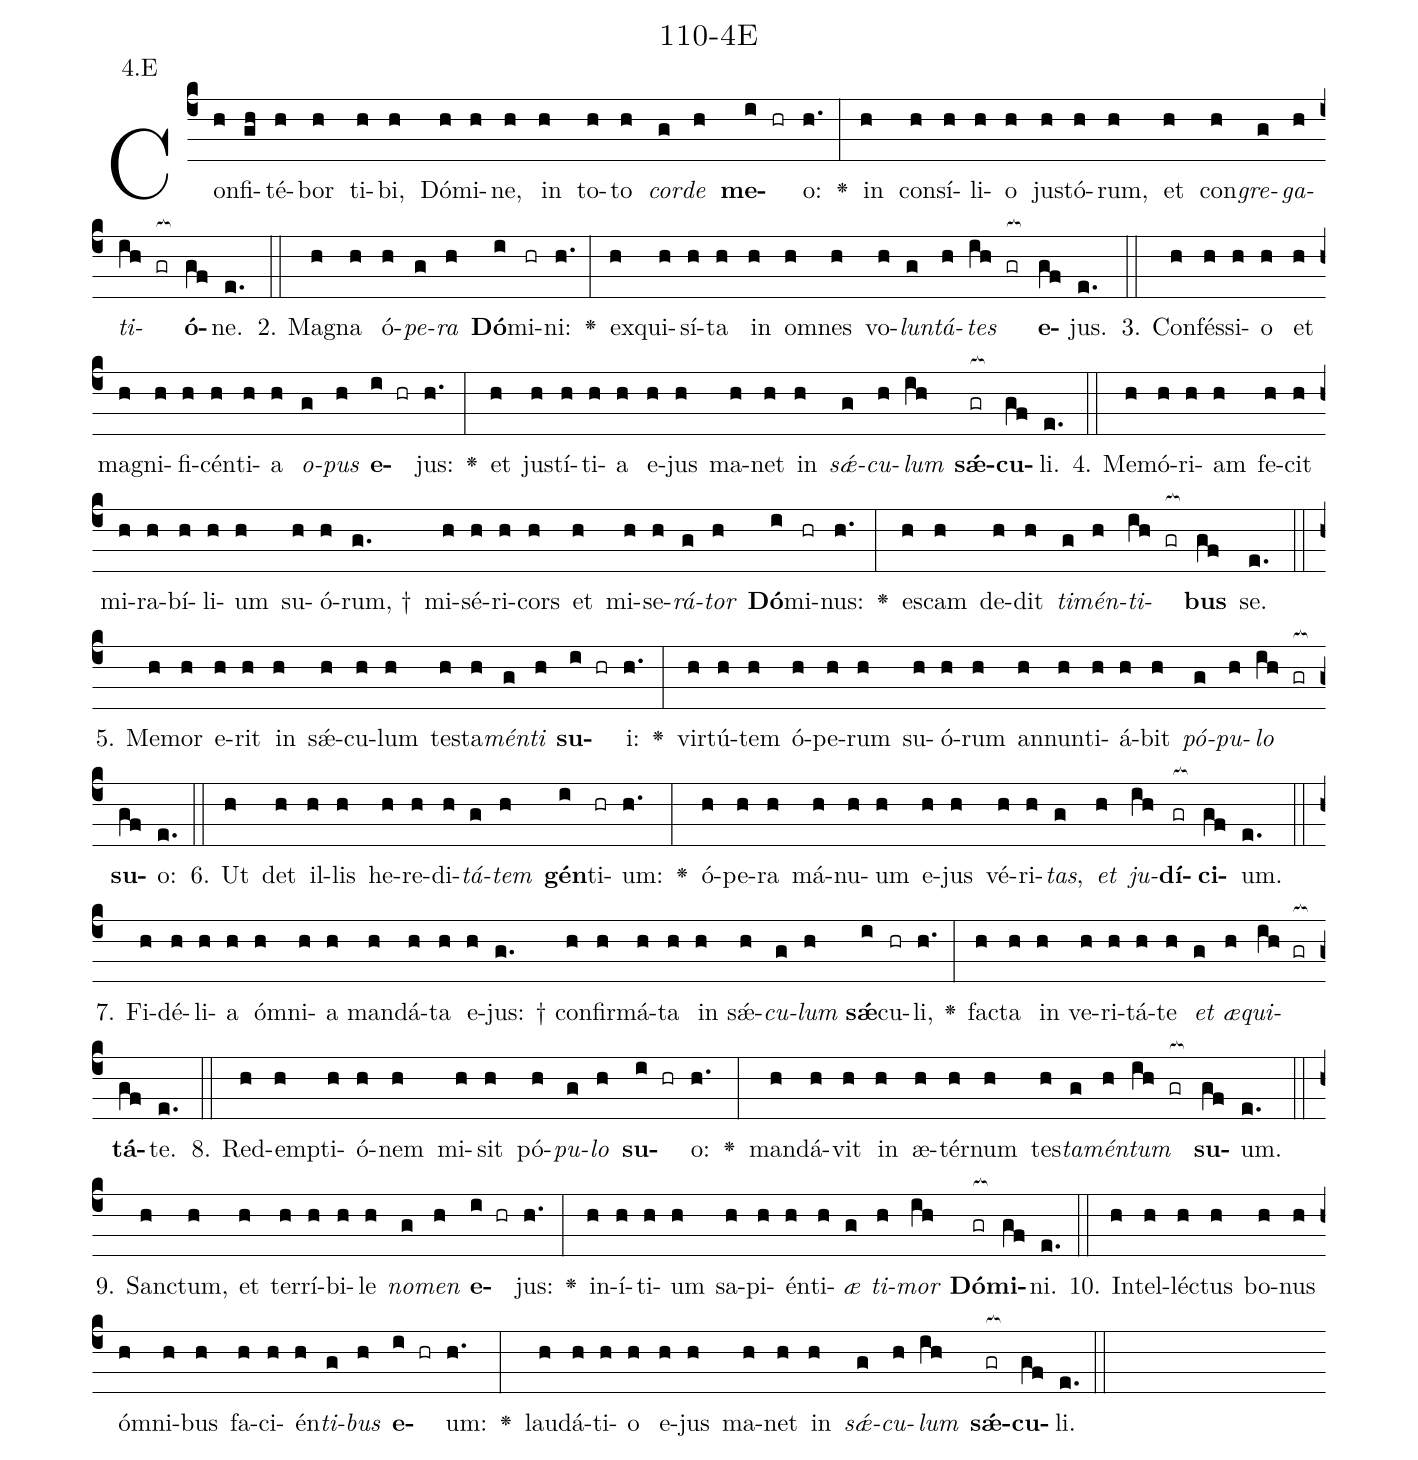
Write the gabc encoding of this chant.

name: 110-4E;
annotation: 4.E;
%%
(c4)Con(h)fi(gh)té(h)bor(h) ti(h)bi,(h) Dó(h)mi(h)ne,(h) in(h) to(h)to(h) <i>cor</i>(g)<i>de</i>(h) <b>me</b>(i hr)o:(h.) <v>\greheightstar</v>(:) in(h) con(h)sí(h)li(h)o(h) jus(h)tó(h)rum,(h) et(h) con(h)<i>gre</i>(g)<i>ga</i>(h)<i>ti</i>(ih gr[ocb:1{])<b>ó</b>(gf[ocb:0}])ne.(e.) (::)
2. Ma(h)gna(h) ó(h)<i>pe</i>(g)<i>ra</i>(h) <b>Dó</b>(i)mi(hr)ni:(h.) <v>\greheightstar</v>(:) ex(h)qui(h)sí(h)ta(h) in(h) om(h)nes(h) vo(h)<i>lun</i>(g)<i>tá</i>(h)<i>tes</i>(ih gr[ocb:1{]) <b>e</b>(gf[ocb:0}])jus.(e.) (::)
3. Con(h)fés(h)si(h)o(h) et(h) ma(h)gni(h)fi(h)cén(h)ti(h)a(h) <i>o</i>(g)<i>pus</i>(h) <b>e</b>(i hr)jus:(h.) <v>\greheightstar</v>(:) et(h) jus(h)tí(h)ti(h)a(h) e(h)jus(h) ma(h)net(h) in(h) <i>sǽ</i>(g)<i>cu</i>(h)<i>lum</i>(ih) <b>sǽ</b>(gr[ocb:1{])<b>cu</b>(gf[ocb:0}])li.(e.) (::)
4. Me(h)mó(h)ri(h)am(h) fe(h)cit(h) mi(h)ra(h)bí(h)li(h)um(h) su(h)ó(h)rum, †(g.) mi(h)sé(h)ri(h)cors(h) et(h) mi(h)se(h)<i>rá</i>(g)<i>tor</i>(h) <b>Dó</b>(i)mi(hr)nus:(h.) <v>\greheightstar</v>(:) es(h)cam(h) de(h)dit(h) <i>ti</i>(g)<i>mén</i>(h)<i>ti</i>(ih gr[ocb:1{])<b>bus</b>(gf[ocb:0}]) se.(e.) (::)
5. Me(h)mor(h) e(h)rit(h) in(h) sǽ(h)cu(h)lum(h) tes(h)ta(h)<i>mén</i>(g)<i>ti</i>(h) <b>su</b>(i hr)i:(h.) <v>\greheightstar</v>(:) vir(h)tú(h)tem(h) ó(h)pe(h)rum(h) su(h)ó(h)rum(h) an(h)nun(h)ti(h)á(h)bit(h) <i>pó</i>(g)<i>pu</i>(h)<i>lo</i>(ih gr[ocb:1{]) <b>su</b>(gf[ocb:0}])o:(e.) (::)
6. Ut(h) det(h) il(h)lis(h) he(h)re(h)di(h)<i>tá</i>(g)<i>tem</i>(h) <b>gén</b>(i)ti(hr)um:(h.) <v>\greheightstar</v>(:) ó(h)pe(h)ra(h) má(h)nu(h)um(h) e(h)jus(h) vé(h)ri(h)<i>tas</i>,(g) <i>et</i>(h) <i>ju</i>(ih)<b>dí</b>(gr[ocb:1{])<b>ci</b>(gf[ocb:0}])um.(e.) (::)
7. Fi(h)dé(h)li(h)a(h) óm(h)ni(h)a(h) man(h)dá(h)ta(h) e(h)jus: †(g.) con(h)fir(h)má(h)ta(h) in(h) sǽ(h)<i>cu</i>(g)<i>lum</i>(h) <b>sǽ</b>(i)cu(hr)li,(h.) <v>\greheightstar</v>(:) fac(h)ta(h) in(h) ve(h)ri(h)tá(h)te(h) <i>et</i>(g) <i>æ</i>(h)<i>qui</i>(ih gr[ocb:1{])<b>tá</b>(gf[ocb:0}])te.(e.) (::)
8. Red(h)emp(h)ti(h)ó(h)nem(h) mi(h)sit(h) pó(h)<i>pu</i>(g)<i>lo</i>(h) <b>su</b>(i hr)o:(h.) <v>\greheightstar</v>(:) man(h)dá(h)vit(h) in(h) æ(h)tér(h)num(h) tes(h)<i>ta</i>(g)<i>mén</i>(h)<i>tum</i>(ih gr[ocb:1{]) <b>su</b>(gf[ocb:0}])um.(e.) (::)
9. Sanc(h)tum,(h) et(h) ter(h)rí(h)bi(h)le(h) <i>no</i>(g)<i>men</i>(h) <b>e</b>(i hr)jus:(h.) <v>\greheightstar</v>(:) in(h)í(h)ti(h)um(h) sa(h)pi(h)én(h)ti(h)<i>æ</i>(g) <i>ti</i>(h)<i>mor</i>(ih) <b>Dó</b>(gr[ocb:1{])<b>mi</b>(gf[ocb:0}])ni.(e.) (::)
10. In(h)tel(h)léc(h)tus(h) bo(h)nus(h) óm(h)ni(h)bus(h) fa(h)ci(h)én(h)<i>ti</i>(g)<i>bus</i>(h) <b>e</b>(i hr)um:(h.) <v>\greheightstar</v>(:) lau(h)dá(h)ti(h)o(h) e(h)jus(h) ma(h)net(h) in(h) <i>sǽ</i>(g)<i>cu</i>(h)<i>lum</i>(ih) <b>sǽ</b>(gr[ocb:1{])<b>cu</b>(gf[ocb:0}])li.(e.) (::)
